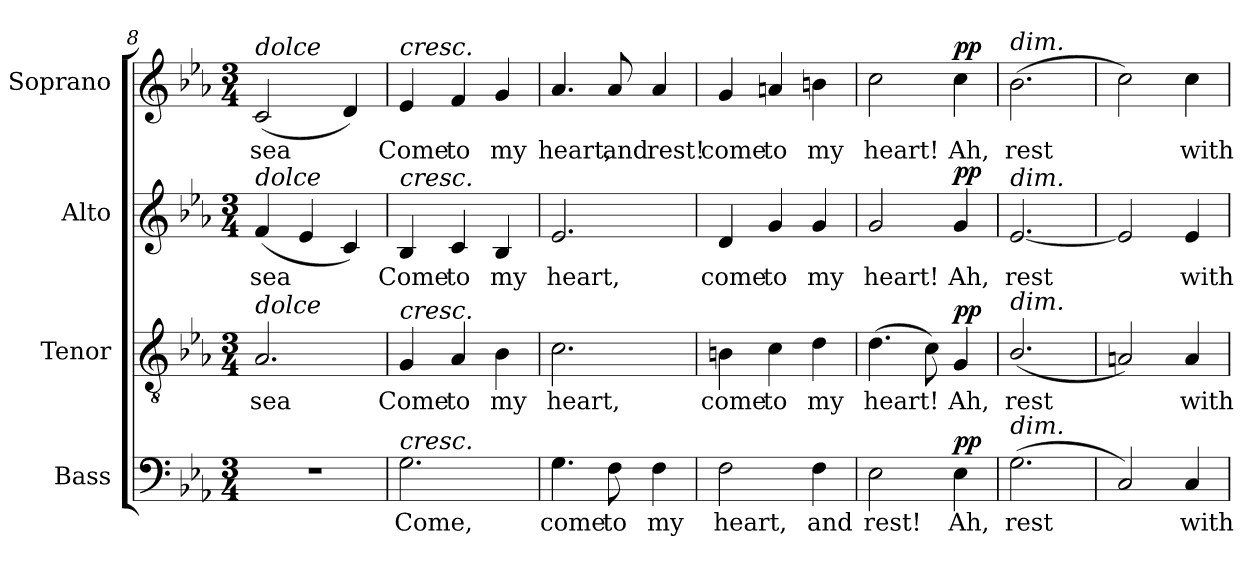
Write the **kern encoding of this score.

**kern	**text	**dynam	**kern	**text	**dynam	**kern	**text	**dynam	**kern	**text	**dynam
*part4	*part4	*part4	*part3	*part3	*part3	*part2	*part2	*part2	*part1	*part1	*part1
*staff4	*staff4	*staff4	*staff3	*staff3	*staff3	*staff2	*staff2	*staff2	*staff1	*staff1	*staff1
*I"Bass	*	*	*I"Tenor	*	*	*I"Alto	*	*	*I"Soprano	*	*
*I'B.	*	*	*I'T.	*	*	*I'A.	*	*	*I'S.	*	*
*clefF4	*	*	*clefGv2	*	*	*clefG2	*	*	*clefG2	*	*
*	*	*	*ITrd7c12	*	*	*	*	*	*	*	*
*k[b-e-a-]	*	*	*k[b-e-a-]	*	*	*k[b-e-a-]	*	*	*k[b-e-a-]	*	*
*E-:	*	*	*E-:	*	*	*E-:	*	*	*E-:	*	*
*M3/4	*	*	*M3/4	*	*	*M3/4	*	*	*M3/4	*	*
=8	=8	=8	=8	=8	=8	=8	=8	=8	=8	=8	=8
!LO:N:vis=1	!	!	!	!	!	!	!	!	!	!	!
!	!	!	!	!LO:LY:b:color=#000000	!	!	!	!	!	!	!
!	!	!	!	!	!	!	!LO:LY:b:color=#000000	!	!	!	!
!	!	!	!	!	!	!	!	!	!LO:TX:a:i:t=dolce	!	!
!	!	!	!	!	!	!LO:TX:a:i:t=dolce	!	!	!	!	!
!	!	!	!LO:TX:a:i:t=dolce	!	!	!	!	!	!	!	!
!	!	!	!	!	!	!	!	!	!	!LO:LY:b:color=#000000	!
2.r	.	.	2.AA-i/	sea	.	(4fi/	sea	.	(2ci/	sea	.
.	.	.	.	.	.	4e-i/	.	.	.	.	.
.	.	.	.	.	.	4ci/)	.	.	4di/)	.	.
!!LO:LB:g=z
=9	=9	=9	=9	=9	=9	=9	=9	=9	=9	=9	=9
!	!LO:LY:b:color=#000000	!	!	!	!	!	!	!	!	!	!
!	!	!	!	!LO:LY:b:color=#000000	!	!	!	!	!	!	!
!	!	!	!	!	!	!	!LO:LY:b:color=#000000	!	!	!	!
!	!	!	!	!	!	!	!	!	!LO:TX:a:i:t=cresc.	!	!
!	!	!	!	!	!	!LO:TX:a:i:t=cresc.	!	!	!	!	!
!	!	!	!LO:TX:a:i:t=cresc.	!	!	!	!	!	!	!	!
!LO:TX:a:i:t=cresc.	!	!	!	!	!	!	!	!	!	!	!
!	!	!	!	!	!	!	!	!	!	!LO:LY:b:color=#000000	!
2.Gi\	Come,	.	4GGi/	Come	.	4B-i/	Come	.	4e-i/	Come	.
!	!	!	!	!LO:LY:b:color=#000000	!	!	!	!	!	!	!
!	!	!	!	!	!	!	!LO:LY:b:color=#000000	!	!	!	!
!	!	!	!	!	!	!	!	!	!	!LO:LY:b:color=#000000	!
.	.	.	4AA-i/	to	.	4ci/	to	.	4fi/	to	.
!	!	!	!	!LO:LY:b:color=#000000	!	!	!	!	!	!	!
!	!	!	!	!	!	!	!LO:LY:b:color=#000000	!	!	!	!
!	!	!	!	!	!	!	!	!	!	!LO:LY:b:color=#000000	!
.	.	.	4BB-i\	my	.	4B-i/	my	.	4gi/	my	.
=10	=10	=10	=10	=10	=10	=10	=10	=10	=10	=10	=10
!	!LO:LY:b:color=#000000	!	!	!	!	!	!	!	!	!	!
!	!	!	!	!LO:LY:b:color=#000000	!	!	!	!	!	!	!
!	!	!	!	!	!	!	!LO:LY:b:color=#000000	!	!	!	!
!	!	!	!	!	!	!	!	!	!	!LO:LY:b:color=#000000	!
4.Gi\	come	.	2.Ci\	heart,	.	2.e-i/	heart,	.	4.a-i/	heart,	.
!	!LO:LY:b:color=#000000	!	!	!	!	!	!	!	!	!	!
!	!	!	!	!	!	!	!	!	!	!LO:LY:b:color=#000000	!
8Fi\	to	.	.	.	.	.	.	.	8a-i/	and	.
!	!LO:LY:b:color=#000000	!	!	!	!	!	!	!	!	!	!
!	!	!	!	!	!	!	!	!	!	!LO:LY:b:color=#000000	!
4Fi\	my	.	.	.	.	.	.	.	4a-i/	rest!	.
=11	=11	=11	=11	=11	=11	=11	=11	=11	=11	=11	=11
!	!LO:LY:b:color=#000000	!	!	!	!	!	!	!	!	!	!
!	!	!	!	!LO:LY:b:color=#000000	!	!	!	!	!	!	!
!	!	!	!	!	!	!	!LO:LY:b:color=#000000	!	!	!	!
!	!	!	!	!	!	!	!	!	!	!LO:LY:b:color=#000000	!
2Fi\	heart,	.	4BBni\	come	.	4di/	come	.	4gi/	come	.
!	!	!	!	!LO:LY:b:color=#000000	!	!	!	!	!	!	!
!	!	!	!	!	!	!	!LO:LY:b:color=#000000	!	!	!	!
!	!	!	!	!	!	!	!	!	!	!LO:LY:b:color=#000000	!
.	.	.	4Ci\	to	.	4gi/	to	.	4ani/	to	.
!	!LO:LY:b:color=#000000	!	!	!	!	!	!	!	!	!	!
!	!	!	!	!LO:LY:b:color=#000000	!	!	!	!	!	!	!
!	!	!	!	!	!	!	!LO:LY:b:color=#000000	!	!	!	!
!	!	!	!	!	!	!	!	!	!	!LO:LY:b:color=#000000	!
4Fi\	and	.	4Di\	my	.	4gi/	my	.	4bni\	my	.
=12	=12	=12	=12	=12	=12	=12	=12	=12	=12	=12	=12
!	!LO:LY:b:color=#000000	!	!	!	!	!	!	!	!	!	!
!	!	!	!	!LO:LY:b:color=#000000	!	!	!	!	!	!	!
!	!	!	!	!	!	!	!LO:LY:b:color=#000000	!	!	!	!
!	!	!	!	!	!	!	!	!	!	!LO:LY:b:color=#000000	!
2E-i\	rest!	.	(4.Di\	heart!	.	2gi/	heart!	.	2cci\	heart!	.
.	.	.	8Ci\)	.	.	.	.	.	.	.	.
!	!LO:LY:b:color=#000000	!	!	!	!	!	!	!	!	!	!
!	!	!	!	!LO:LY:b:color=#000000	!	!	!	!	!	!	!
!	!	!	!	!	!	!	!LO:LY:b:color=#000000	!	!	!	!
!	!	!	!	!	!	!	!	!	!	!LO:LY:b:color=#000000	!
4E-i\	Ah,	pp	4GGi/	Ah,	pp	4gi/	Ah,	pp	4cci\	Ah,	pp
=13	=13	=13	=13	=13	=13	=13	=13	=13	=13	=13	=13
!	!LO:LY:b:color=#000000	!	!	!	!	!	!	!	!	!	!
!	!	!	!	!LO:LY:b:color=#000000	!	!	!	!	!	!	!
!	!	!	!	!	!	!	!LO:LY:b:color=#000000	!	!	!	!
!	!	!	!	!	!	!	!	!	!LO:TX:a:i:t=dim.	!	!
!	!	!	!	!	!	!LO:TX:a:i:t=dim.	!	!	!	!	!
!	!	!	!LO:TX:a:i:t=dim.	!	!	!	!	!	!	!	!
!LO:TX:a:i:t=dim.	!	!	!	!	!	!	!	!	!	!	!
!	!	!	!	!	!	!	!	!	!	!LO:LY:b:color=#000000	!
(2.Gi\	rest	.	(2.BB-i/	rest	.	[2.e-i/	rest	.	(2.b-i\	rest	.
=14	=14	=14	=14	=14	=14	=14	=14	=14	=14	=14	=14
2Ci/)	.	.	2AAni/)	.	.	2e-i/]	.	.	2cci\)	.	.
!	!LO:LY:b:color=#000000	!	!	!	!	!	!	!	!	!	!
!	!	!	!	!LO:LY:b:color=#000000	!	!	!	!	!	!	!
!	!	!	!	!	!	!	!LO:LY:b:color=#000000	!	!	!	!
!	!	!	!	!	!	!	!	!	!	!LO:LY:b:color=#000000	!
4Ci/	with	.	4AAi/	with	.	4e-i/	with	.	4cci\	with	.
=	=	=	=	=	=	=	=	=	=	=	=
*-	*-	*-	*-	*-	*-	*-	*-	*-	*-	*-	*-
